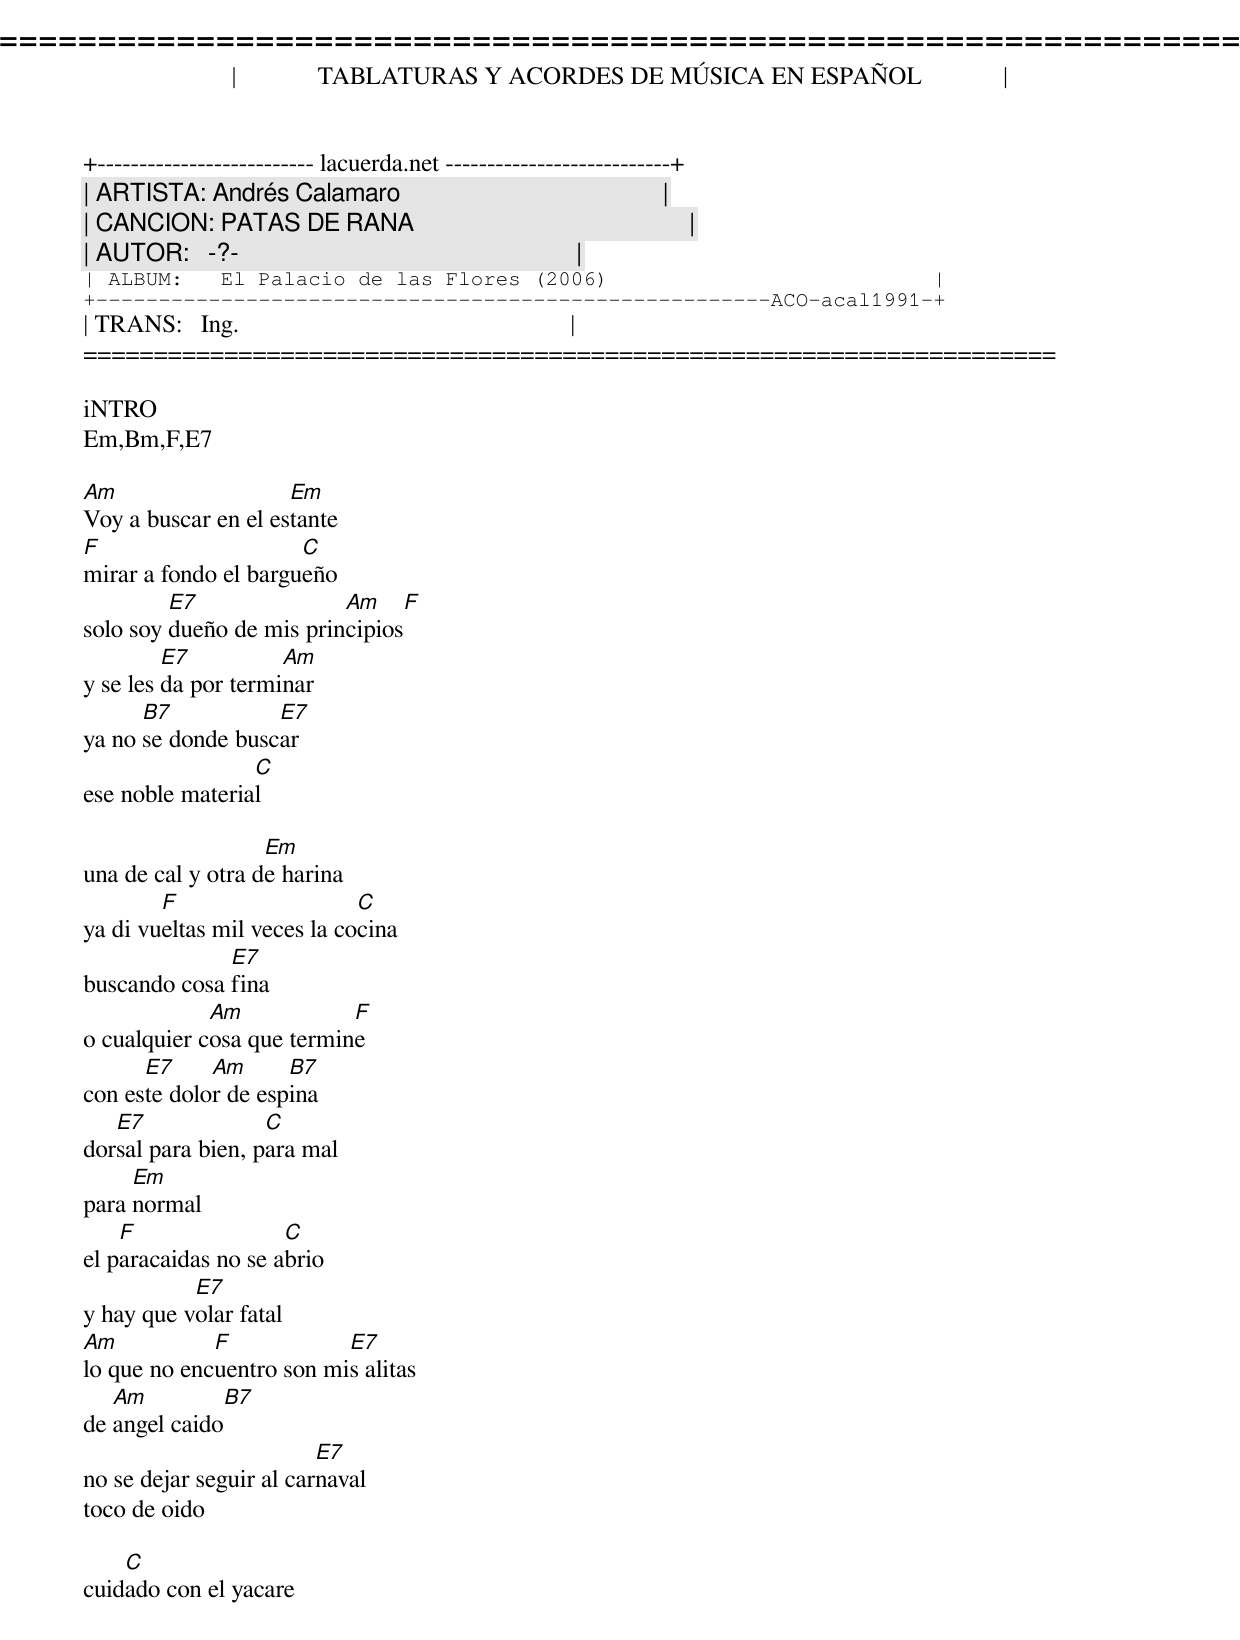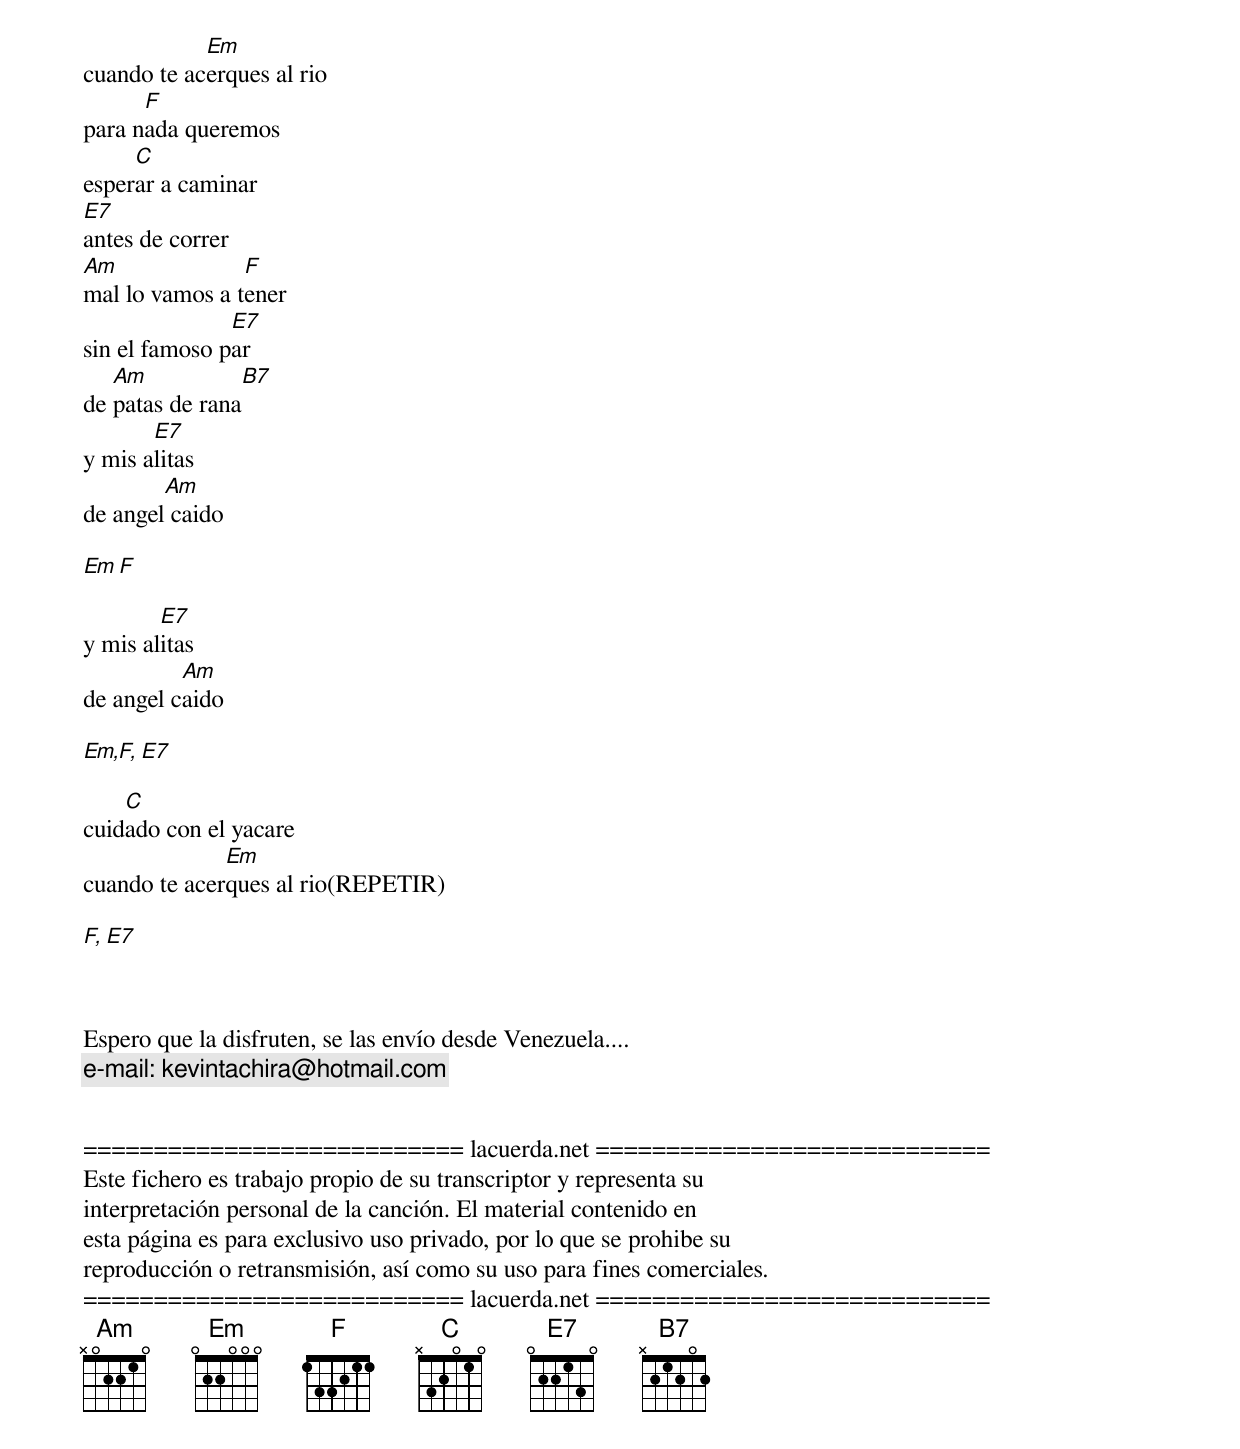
=====================================================================
|             TABLATURAS Y ACORDES DE MÚSICA EN ESPAÑOL             |
+-------------------------- lacuerda.net ---------------------------+
| ARTISTA: Andrés Calamaro                                          |
| CANCION: PATAS DE RANA                                            |
| AUTOR:   -?-                                                      |
| ALBUM:   El Palacio de las Flores (2006)                          |
+------------------------------------------------------ACO-acal1991-+
| TRANS:   Ing.                                                     |
=====================================================================

iNTRO
Em,Bm,F,E7

Am                   Em
Voy a buscar en el estante
F                     C
mirar a fondo el bargueño
         E7               Am       F
solo soy dueño de mis principios
         E7          Am
y se les da por terminar
      B7           E7
ya no se donde buscar
                 C
ese noble material

                   Em
una de cal y otra de harina
        F                    C
ya di vueltas mil veces la cocina
              E7
buscando cosa fina
             Am            F
o cualquier cosa que termine
      E7     Am      B7
con este dolor de espina
   E7              C
dorsal para bien, para mal
     Em
para normal
    F                C
el paracaidas no se abrio
           E7
y hay que volar fatal
Am           F            E7
lo que no encuentro son mis alitas
   Am           B7
de angel caido
                         E7
no se dejar seguir al carnaval
toco de oido

    C
cuidado con el yacare
            Em
cuando te acerques al rio
      F
para nada queremos
     C
esperar a caminar
E7
antes de correr
Am              F
mal lo vamos a tener
               E7
sin el famoso par
   Am             B7
de patas de rana
       E7
y mis alitas
        Am
de angel caido

Em F

        E7
y mis alitas
          Am
de angel caido

Em,F, E7

    C
cuidado con el yacare
              Em
cuando te acerques al rio(REPETIR)

F, E7



Espero que la disfruten, se las envío desde Venezuela....
e-mail: kevintachira@hotmail.com


=========================== lacuerda.net ============================
Este fichero es trabajo propio de su transcriptor y representa su
interpretación personal de la canción. El material contenido en
esta página es para exclusivo uso privado, por lo que se prohibe su
reproducción o retransmisión, así como su uso para fines comerciales.
=========================== lacuerda.net ============================
